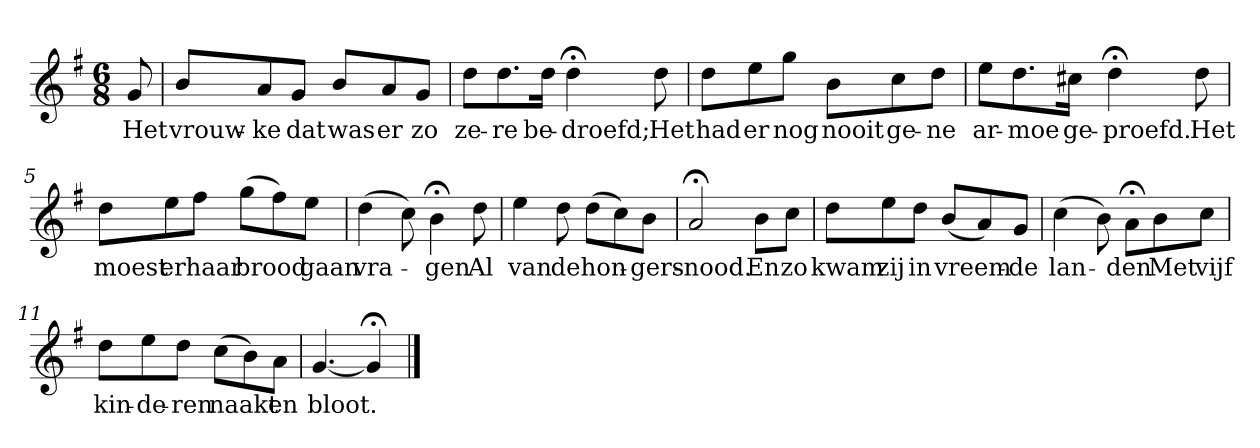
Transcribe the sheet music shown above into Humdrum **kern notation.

**kern	**text
*part1	*part1
*staff1	*staff1
*k[f#]	*
*G:	*
*M6/8	*
*MM120	*
=	=
8g	Het
=1	=1
8bL	vrouw-
8a	-ke
8gJ	dat
8bL	was
8a	er
8gJ	zo
=2	=2
8ddL	ze-
8.dd	-re
16ddJk	be-
4dd;<	-droefd;
8dd	Het
=3	=3
8ddL	had
8ee	er
8ggJ	nog
8bL	nooit
8cc	ge-
8ddJ	-ne
=4	=4
8eeL	ar-
8.dd	-moe
16cc#XJk	ge-
4dd;<	-proefd.
8dd	Het
=5	=5
8ddL	moest
8ee	er
8ff#J	haar
(8ggL	brood
8ff#)	.
8eeJ	gaan
=6	=6
(4dd	vra-
8cc)	.
4b;<	-gen
8dd	Al
=7	=7
4ee	van
8dd	de
(8ddL	hon-
8cc)	.
8bJ	-gers-
=8	=8
2a;<	-nood.
8bL	En
8ccJ	zo
=9	=9
8ddL	kwam
8ee	zij
8ddJ	in
(8bL	vreem-
8a)	.
8gJ	-de
=10	=10
(4cc	lan-
8b)	.
8a;<L	-den
8b	Met
8ccJ	vijf
=11	=11
8ddL	kin-
8ee	-de-
8ddJ	-ren
(8ccL	naakt
8b)	.
8aJ	en
=12	=12
[4.g	bloot.
4g;<]	.
==	==
*-	*-
